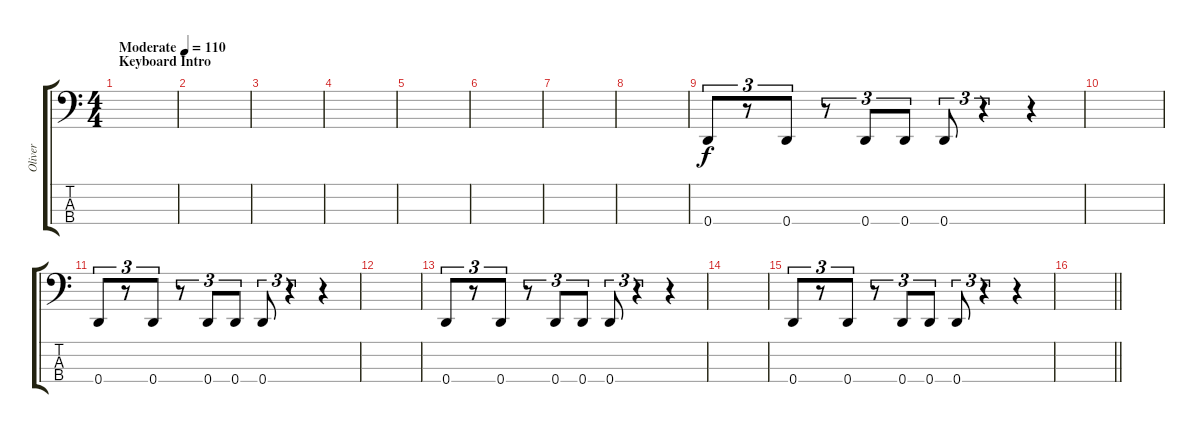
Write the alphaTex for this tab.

\track ("Oliver" "Oliver") {instrument electricbassfinger}
\staff {score tabs}
\tuning (G2 D2 A1 D1) {hide}
\ts (4 4)
\section ("" "Keyboard Intro")
\tempo (110 "Moderate")
\clef f4
\ks c
|
|
|
|
|
|
|
|
0.4.8{tu (3 2)} r.8{tu (3 2)} 0.4.8{tu (3 2)} r.8{tu (3 2)} 0.4.8{tu (3 2)} 0.4.8{tu (3 2)} 0.4.8{tu (3 2)} r.4{tu (3 2)} r.4 |
|
0.4.8{tu (3 2)} r.8{tu (3 2)} 0.4.8{tu (3 2)} r.8{tu (3 2)} 0.4.8{tu (3 2)} 0.4.8{tu (3 2)} 0.4.8{tu (3 2)} r.4{tu (3 2)} r.4 |
|
0.4.8{tu (3 2)} r.8{tu (3 2)} 0.4.8{tu (3 2)} r.8{tu (3 2)} 0.4.8{tu (3 2)} 0.4.8{tu (3 2)} 0.4.8{tu (3 2)} r.4{tu (3 2)} r.4 |
|
0.4.8{tu (3 2)} r.8{tu (3 2)} 0.4.8{tu (3 2)} r.8{tu (3 2)} 0.4.8{tu (3 2)} 0.4.8{tu (3 2)} 0.4.8{tu (3 2)} r.4{tu (3 2)} r.4 |
\barLineRight lightlight
